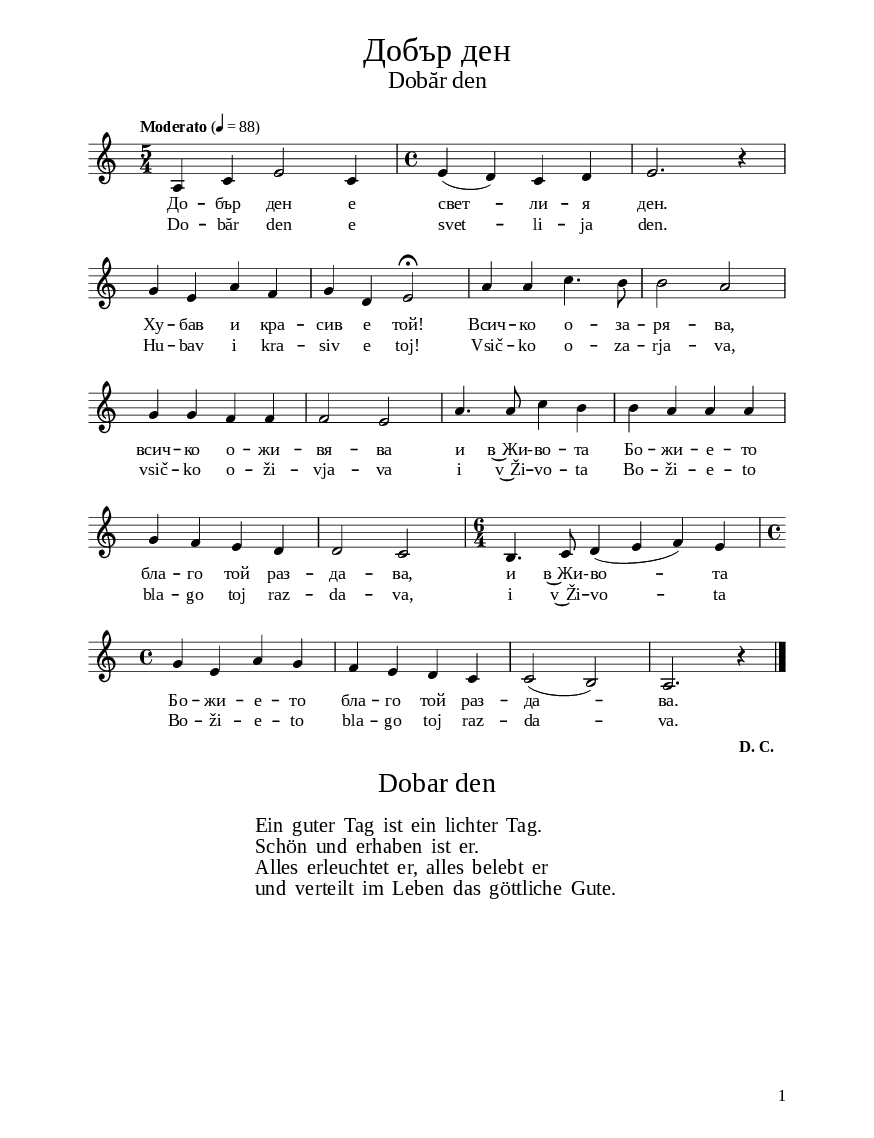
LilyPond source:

\version "2.24.1"

% include paper part and global functions
\include "include/globals.ily"

\bookpart {
   \label #'ref095_2
  \tocItem \markup "Добър ден – Dobăr den"
  \include "include/bookpart-paper.ily"
  \score {
    \include "include/score-layout.ily"


    \new Voice \absolute  {
      \clef treble
      \key a \minor
      \time 5/4
      \tempoFunc "Moderato" 4 "88"

      a4 c' e'2 c'4 | \time 4/4  e'4 ( d' ) c'  d'  | e'2. r4 \break |

      g'4 e' a' f' | g'4 d' e'2 \fermata | a'4 a' c''4. b'8 | b'2 a' \break |

      g'4 g' f' f' |  f'2 e' | a'4. a'8 c''4 b' | b'4 a' a' a' \break |

      g'4 f' e' d' | d'2 c' |  \time 6/4  b4. c'8 d'4 ( e' f' ) e' \break |

      \time 4/4  g'4 e' a' g' | f'4 e' d' c' | c'2 ( b ) | a2. r4 \break |

      \bar "|."
    }

    \addlyrics {
      До -- бър
      ден е свет -- ли -- я ден. Ху -- бав и кра --
      сив е той! Всич -- ко о -- за -- ря -- ва, всич
      -- ко о -- жи -- вя -- ва и "в~Жи-" -- во -- та Бо
      -- жи -- е -- то бла -- го той раз -- да -- ва,
      и "в~Жи-" -- во -- та Бо -- жи -- е -- то бла -- го
      той раз -- да -- ва.

    }

     \addlyrics {
      Do -- băr
      den e svet -- li -- ja den. Hu -- bav i kra --
      siv e toj! Vsič -- ko o -- za -- rja -- va, vsič
      -- ko o -- ži -- vja -- va i v~Ži -- vo -- ta Bo
      -- ži -- e -- to bla -- go toj raz -- da -- va,
      i v~Ži -- vo -- ta Bo -- ži -- e -- to bla -- go
      toj raz -- da -- va.
    }


    \header {
      title = \titleFunc "Добър ден" "Dobăr den"
    }

    \midi{}

  } % score

  \markup \dc-one "D. C."
  

  % include foreign translation(s) of the song
  \version "2.24.0"

\markup \fill-line { \fontsize #deTitleFontSize "Dobar den" }
\markup \null
\markup \null
\markup \fontsize #deCoupletFontSize {
  \hspace #16
  \override #`(baseline-skip . ,deCoupletBaselineSkip)

  \column {
    \line { Ein guter Tag ist ein lichter Tag.  }

    \line { Schön und erhaben ist er. }

    \line { Alles erleuchtet er, alles belebt er}

    \line { und verteilt im Leben das göttliche Gute.}



  }


}


} % bookpart
